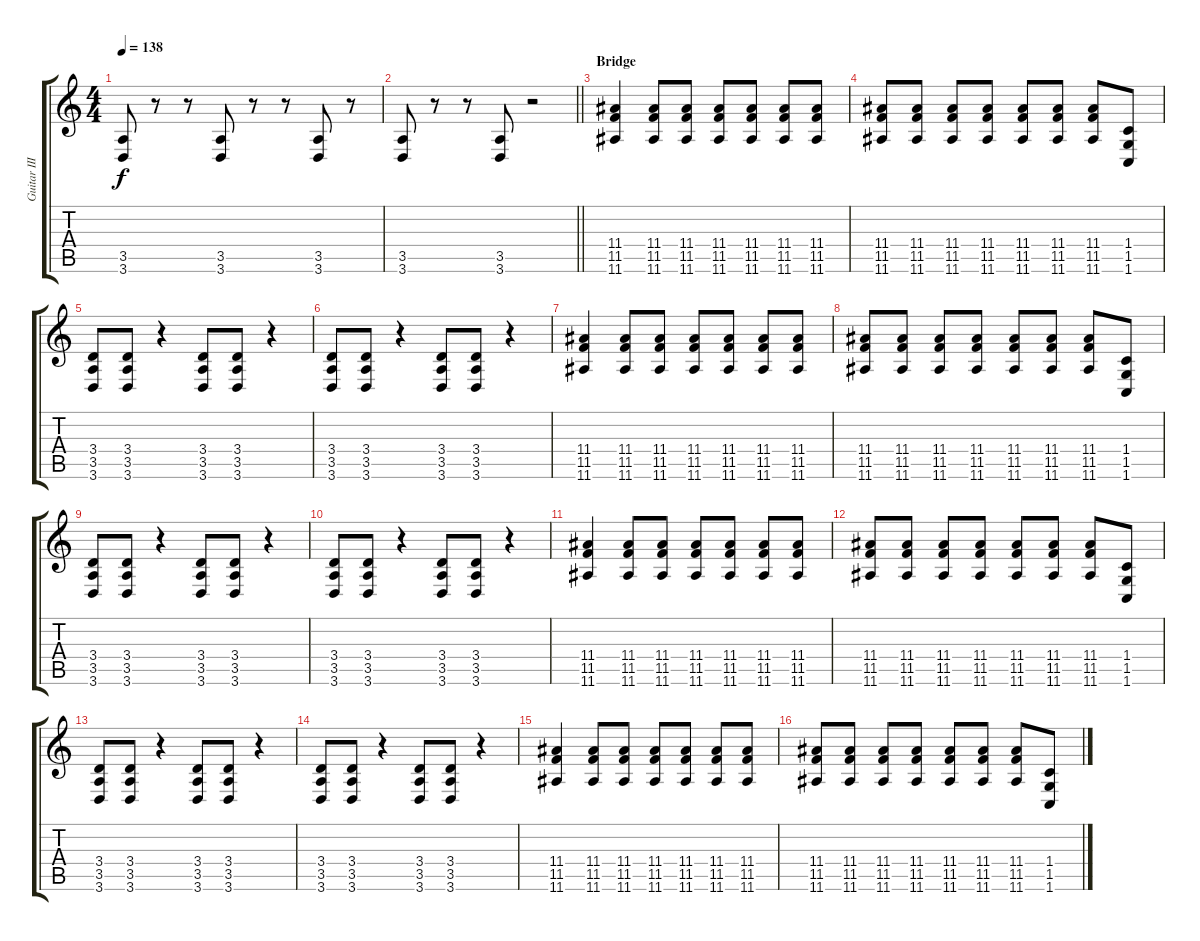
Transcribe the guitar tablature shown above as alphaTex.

\track ("Guitar III" "Guitar III") {instrument distortionguitar}
\staff {score tabs}
\tuning (Db4 Ab3 E3 B2 Gb2 B1) {hide}
\ts (4 4)
\tempo 138
\clef g2
\ks c
(3.5 3.6).8{dy f} r.8 r.8 (3.5 3.6).8 r.8 r.8 (3.5 3.6).8 r.8 |
\barLineRight lightlight
(3.5 3.6).8 r.8 r.8 (3.5 3.6).8 r.2 |
\section ("" "Bridge")
(11.4 11.5 11.6).4 (11.4 11.5 11.6).8 (11.4 11.5 11.6).8 (11.4 11.5 11.6).8 (11.4 11.5 11.6).8 (11.4 11.5 11.6).8 (11.4 11.5 11.6).8 |
(11.4 11.5 11.6).8 (11.4 11.5 11.6).8 (11.4 11.5 11.6).8 (11.4 11.5 11.6).8 (11.4 11.5 11.6).8 (11.4 11.5 11.6).8 (11.4 11.5 11.6).8 (1.4 1.5 1.6).8 |
(3.4 3.5 3.6).8 (3.4 3.5 3.6).8 r.4 (3.4 3.5 3.6).8 (3.4 3.5 3.6).8 r.4 |
(3.4 3.5 3.6).8 (3.4 3.5 3.6).8 r.4 (3.4 3.5 3.6).8 (3.4 3.5 3.6).8 r.4 |
(11.4 11.5 11.6).4 (11.4 11.5 11.6).8 (11.4 11.5 11.6).8 (11.4 11.5 11.6).8 (11.4 11.5 11.6).8 (11.4 11.5 11.6).8 (11.4 11.5 11.6).8 |
(11.4 11.5 11.6).8 (11.4 11.5 11.6).8 (11.4 11.5 11.6).8 (11.4 11.5 11.6).8 (11.4 11.5 11.6).8 (11.4 11.5 11.6).8 (11.4 11.5 11.6).8 (1.4 1.5 1.6).8 |
(3.4 3.5 3.6).8 (3.4 3.5 3.6).8 r.4 (3.4 3.5 3.6).8 (3.4 3.5 3.6).8 r.4 |
(3.4 3.5 3.6).8 (3.4 3.5 3.6).8 r.4 (3.4 3.5 3.6).8 (3.4 3.5 3.6).8 r.4 |
(11.4 11.5 11.6).4 (11.4 11.5 11.6).8 (11.4 11.5 11.6).8 (11.4 11.5 11.6).8 (11.4 11.5 11.6).8 (11.4 11.5 11.6).8 (11.4 11.5 11.6).8 |
(11.4 11.5 11.6).8 (11.4 11.5 11.6).8 (11.4 11.5 11.6).8 (11.4 11.5 11.6).8 (11.4 11.5 11.6).8 (11.4 11.5 11.6).8 (11.4 11.5 11.6).8 (1.4 1.5 1.6).8 |
(3.4 3.5 3.6).8 (3.4 3.5 3.6).8 r.4 (3.4 3.5 3.6).8 (3.4 3.5 3.6).8 r.4 |
(3.4 3.5 3.6).8 (3.4 3.5 3.6).8 r.4 (3.4 3.5 3.6).8 (3.4 3.5 3.6).8 r.4 |
(11.4 11.5 11.6).4 (11.4 11.5 11.6).8 (11.4 11.5 11.6).8 (11.4 11.5 11.6).8 (11.4 11.5 11.6).8 (11.4 11.5 11.6).8 (11.4 11.5 11.6).8 |
(11.4 11.5 11.6).8 (11.4 11.5 11.6).8 (11.4 11.5 11.6).8 (11.4 11.5 11.6).8 (11.4 11.5 11.6).8 (11.4 11.5 11.6).8 (11.4 11.5 11.6).8 (1.4 1.5 1.6).8
